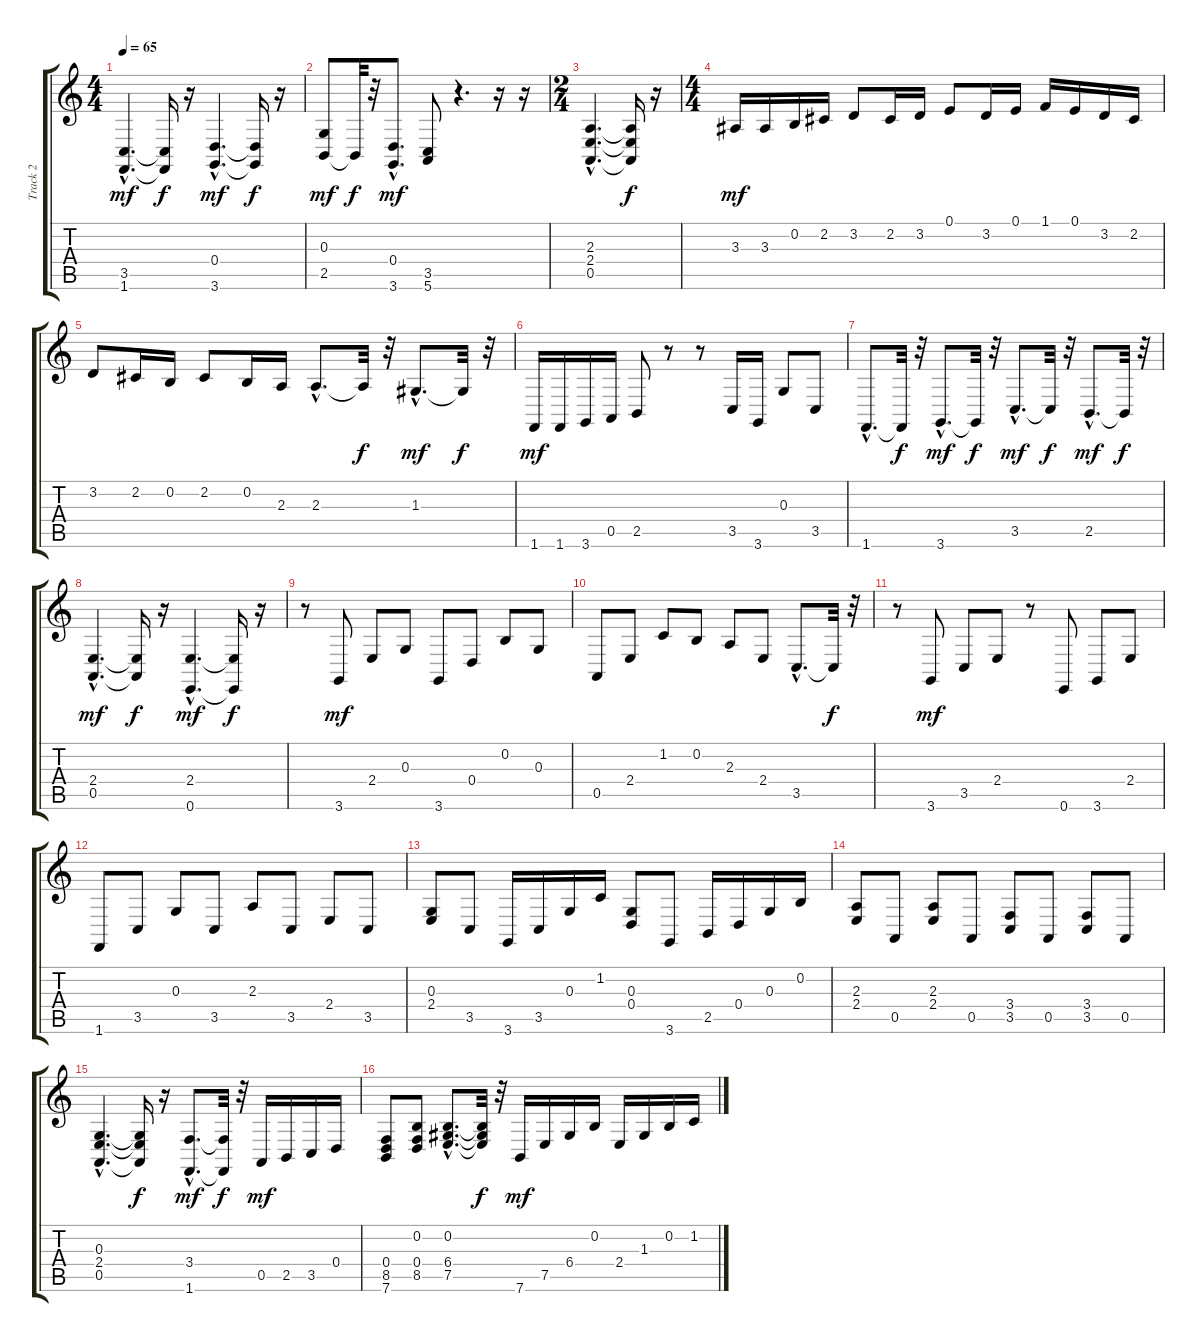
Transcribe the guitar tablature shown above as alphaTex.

\track ("Track 2" "Track 2") {instrument acousticgrandpiano}
\staff {score tabs}
\tuning (E4 B3 G3 D3 A2 E2) {hide}
\ts (4 4)
\tempo 65
\clef g2
\ks c
(3.5{hac} 1.6{hac}).4{d dy mf} (3.5{t} 1.6{t}).16{dy f} r.16 (0.4{hac} 3.6{hac}).4{d dy mf} (0.4{t} 3.6{t}).16{dy f} r.16 |
(0.3 2.5).8{dy mf} 2.5{t}.32{dy f} r.32 (0.4{hac} 3.6{hac}).8{d dy mf} (3.5 5.6).8 r.4{d} r.16 r.16 |
\ts (2 4)
(2.3{hac} 2.4{hac} 0.5{hac}).4{d} (2.3{t} 2.4{t} 0.5{t}).16{dy f} r.16 |
\ts (4 4)
3.3.16{dy mf} 3.3.16 0.2.16 2.2.16 3.2.8 2.2.16 3.2.16 0.1.8 3.2.16 0.1.16 1.1.16 0.1.16 3.2.16 2.2.16 |
3.2.8 2.2.16 0.2.16 2.2.8 0.2.16 2.3.16 2.3{hac}.8{d} 2.3{t}.32{dy f} r.32 1.3{hac}.8{d dy mf} 1.3{t}.32{dy f} r.32 |
1.6.16{dy mf} 1.6.16 3.6.16 0.5.16 2.5.8 r.8 r.8 3.5.16 3.6.16 0.3.8 3.5.8 |
1.6{hac}.8{d} 1.6{t}.32{dy f} r.32 3.6{hac}.8{d dy mf} 3.6{t}.32{dy f} r.32 3.5{hac}.8{d dy mf} 3.5{t}.32{dy f} r.32 2.5{hac}.8{d dy mf} 2.5{t}.32{dy f} r.32 |
(2.4{hac} 0.5{hac}).4{d dy mf} (2.4{t} 0.5{t}).16{dy f} r.16 (2.4{hac} 0.6{hac}).4{d dy mf} (2.4{t} 0.6{t}).16{dy f} r.16 |
r.8 3.6.8{dy mf} 2.4.8 0.3.8 3.6.8 0.4.8 0.2.8 0.3.8 |
0.5.8 2.4.8 1.2.8 0.2.8 2.3.8 2.4.8 3.5{hac}.8{d} 3.5{t}.32{dy f} r.32 |
r.8 3.6.8{dy mf} 3.5.8 2.4.8 r.8 0.6.8 3.6.8 2.4.8 |
1.6.8 3.5.8 0.3.8 3.5.8 2.3.8 3.5.8 2.4.8 3.5.8 |
(0.3 2.4).8 3.5.8 3.6.16 3.5.16 0.3.16 1.2.16 (0.3 0.4).8 3.6.8 2.5.16 0.4.16 0.3.16 0.2.16 |
(2.3 2.4).8 0.5.8 (2.3 2.4).8 0.5.8 (3.4 3.5).8 0.5.8 (3.4 3.5).8 0.5.8 |
(0.3{hac} 2.4{hac} 0.5{hac}).4{d} (0.3{t} 2.4{t} 0.5{t}).16{dy f} r.16 (3.4{hac} 1.6{hac}).8{d dy mf} (3.4{t} 1.6{t}).32{dy f} r.32 0.5.16{dy mf} 2.5.16 3.5.16 0.4.16 |
(0.4 8.5 7.6).8 (0.2 0.4 8.5).8 (0.2{hac} 6.4{hac} 7.5{hac}).8{d} (0.2{t} 6.4{t} 7.5{t}).32{dy f} r.32 7.6.16{dy mf} 7.5.16 6.4.16 0.2.16 2.4.16 1.3.16 0.2.16 1.2.16
